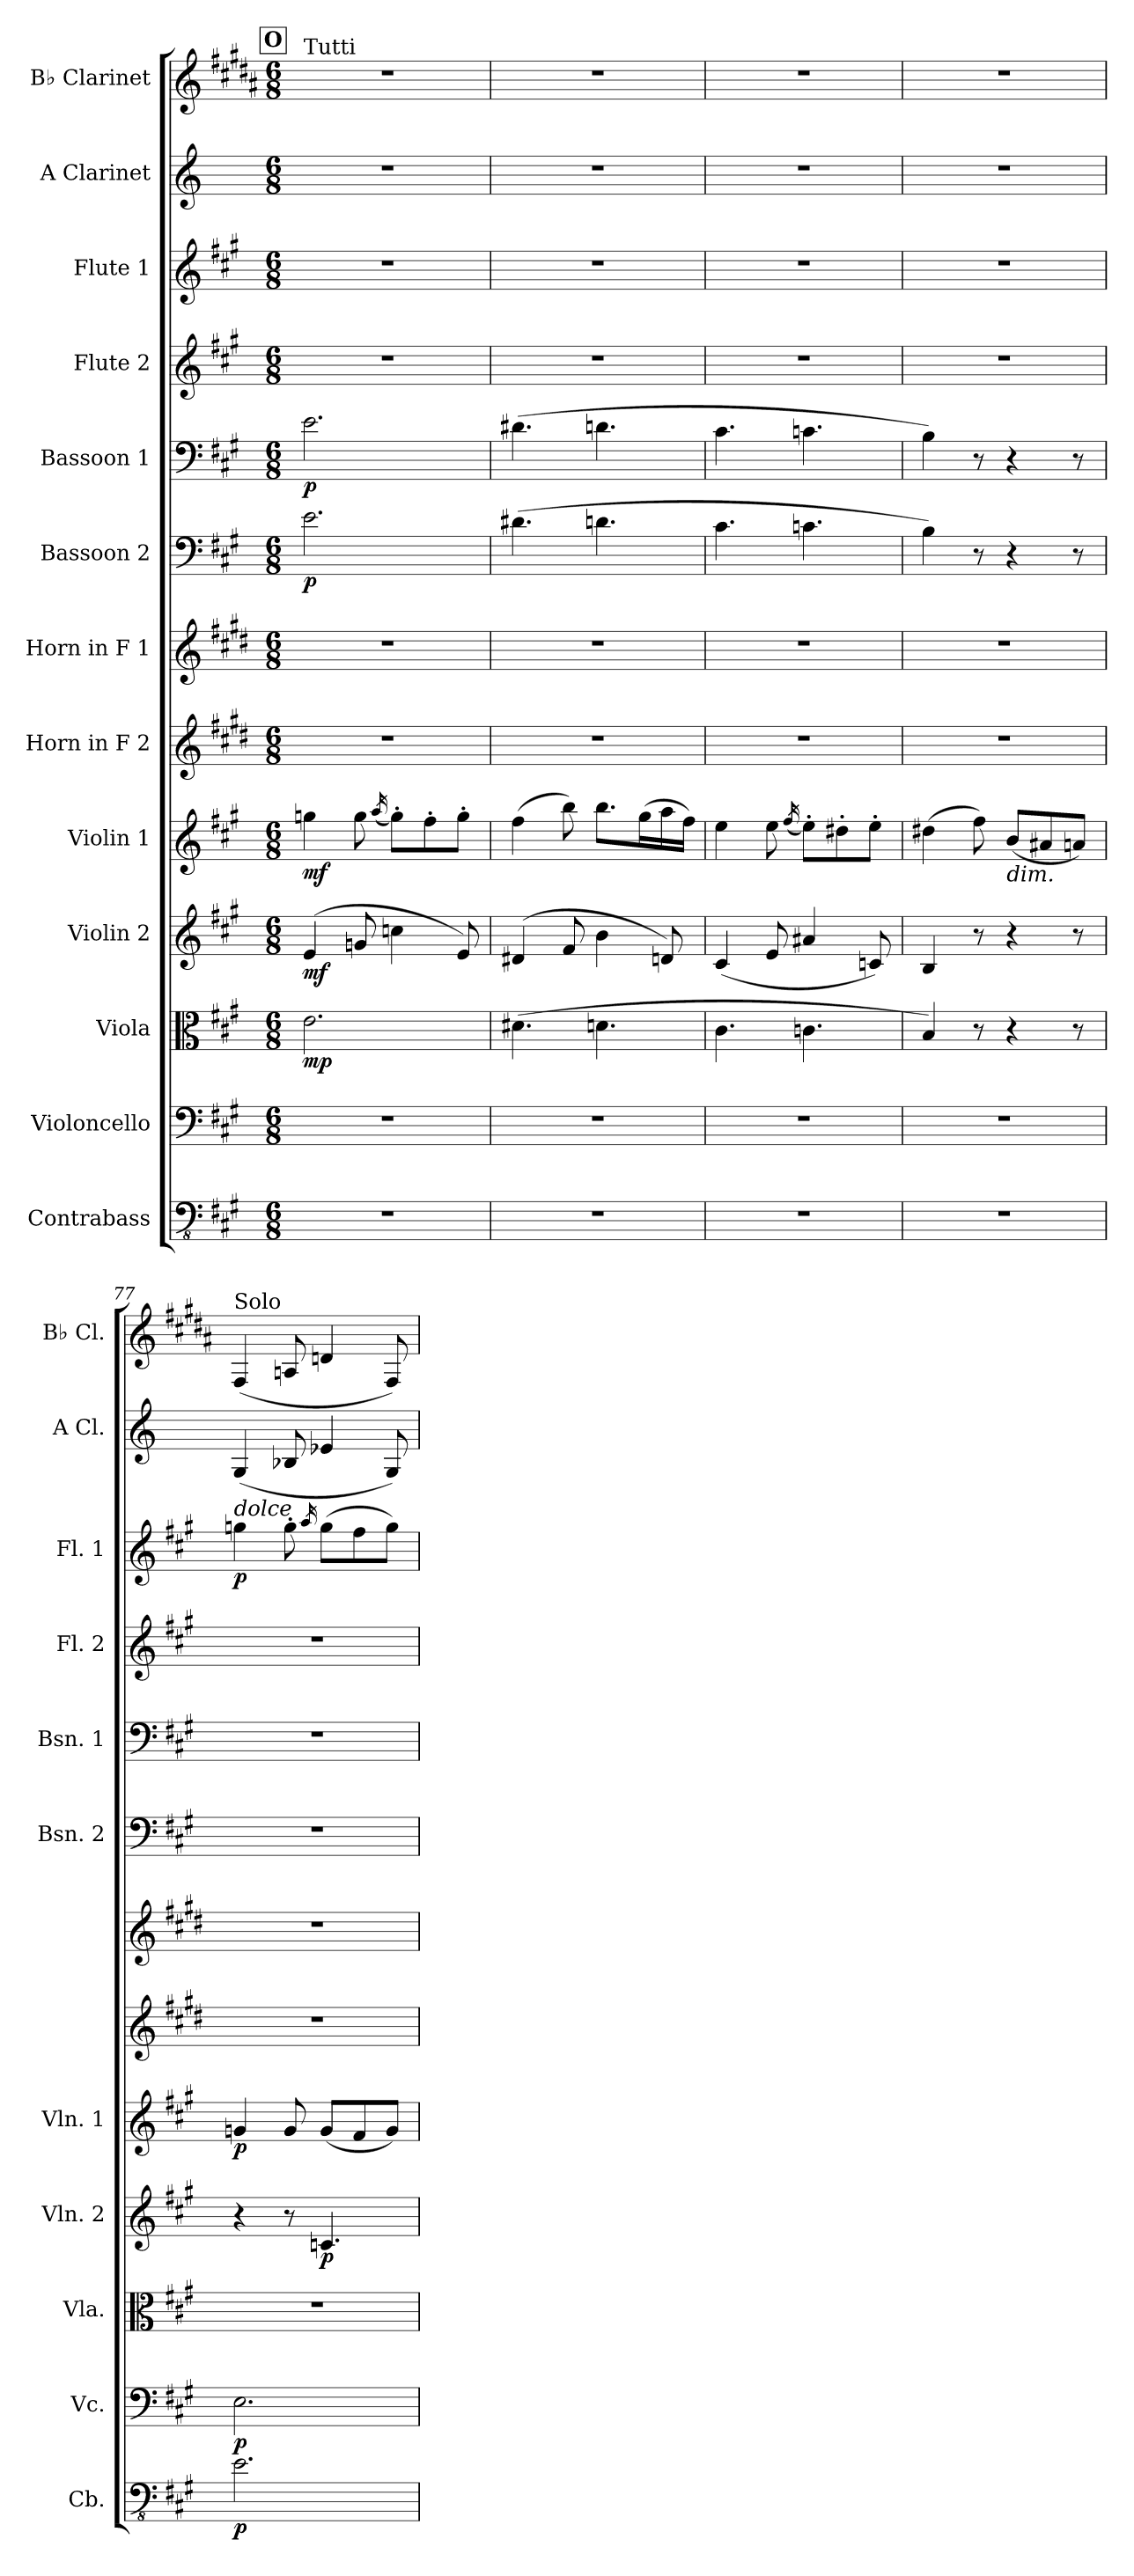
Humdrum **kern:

**kern	**dynam	**kern	**dynam	**kern	**dynam	**kern	**dynam	**kern	**dynam	**kern	**kern	**kern	**dynam	**kern	**dynam	**kern	**kern	**dynam	**kern	**kern
*part13	*part13	*part12	*part12	*part11	*part11	*part10	*part10	*part9	*part9	*part8	*part7	*part6	*part6	*part5	*part5	*part4	*part3	*part3	*part2	*part1
*staff13	*staff13	*staff12	*staff12	*staff11	*staff11	*staff10	*staff10	*staff9	*staff9	*staff8	*staff7	*staff6	*staff6	*staff5	*staff5	*staff4	*staff3	*staff3	*staff2	*staff1
*I"Contrabass	*	*I"Violoncello	*	*I"Viola	*	*I"Violin 2	*	*I"Violin 1	*	*I"Horn in F 2	*I"Horn in F 1	*I"Bassoon 2	*	*I"Bassoon 1	*	*I"Flute 2	*I"Flute 1	*	*I"A Clarinet	*I"B♭ Clarinet
*I'Cb.	*	*I'Vc.	*	*I'Vla.	*	*I'Vln. 2	*	*I'Vln. 1	*	*	*	*I'Bsn. 2	*	*I'Bsn. 1	*	*I'Fl. 2	*I'Fl. 1	*	*I'A Cl.	*I'B♭ Cl.
*clefFv4	*	*clefF4	*	*clefC3	*	*clefG2	*	*clefG2	*	*clefG2	*clefG2	*clefF4	*	*clefF4	*	*clefG2	*clefG2	*	*clefG2	*clefG2
*ITrd7c12	*	*	*	*	*	*	*	*	*	*ITrd4c7	*ITrd4c7	*	*	*	*	*	*	*	*ITrd2c3	*ITrd1c2
*k[f#c#g#]	*	*k[f#c#g#]	*	*k[f#c#g#]	*	*k[f#c#g#]	*	*k[f#c#g#]	*	*k[f#c#g#]	*k[f#c#g#]	*k[f#c#g#]	*	*k[f#c#g#]	*	*k[f#c#g#]	*k[f#c#g#]	*	*k[f#c#g#]	*k[f#c#g#]
*M6/8	*	*M6/8	*	*M6/8	*	*M6/8	*	*M6/8	*	*M6/8	*M6/8	*M6/8	*	*M6/8	*	*M6/8	*M6/8	*	*M6/8	*M6/8
!!LO:REH:place=s1:a:B:fs=14:t=O
=73	=73	=73	=73	=73	=73	=73	=73	=73	=73	=73	=73	=73	=73	=73	=73	=73	=73	=73	=73	=73
!	!	!	!	!	!	!	!	!	!	!	!	!	!	!	!	!	!	!	!	!LO:TX:t=Tutti
!	!	!	!	!	!LO:DY:b	!	!LO:DY:b	!	!LO:DY:b	!	!	!	!LO:DY:b	!	!LO:DY:b	!	!	!	!	!
2.r	.	2.r	.	2.e\	mp	(>4e/	mf	4ggn\	mf	2.r	2.r	2.e\	p	2.e\	p	2.r	2.r	.	2.r	2.r
.	.	.	.	.	.	8gn/	.	8gg\	.	.	.	.	.	.	.	.	.	.	.	.
.	.	.	.	.	.	.	.	(<16qaa/	.	.	.	.	.	.	.	.	.	.	.	.
.	.	.	.	.	.	4ccn\	.	8gg'\L)	.	.	.	.	.	.	.	.	.	.	.	.
.	.	.	.	.	.	.	.	8ff#'\	.	.	.	.	.	.	.	.	.	.	.	.
.	.	.	.	.	.	8e/)	.	8gg'\J	.	.	.	.	.	.	.	.	.	.	.	.
=74	=74	=74	=74	=74	=74	=74	=74	=74	=74	=74	=74	=74	=74	=74	=74	=74	=74	=74	=74	=74
2.r	.	2.r	.	(>4.d#X\	.	(>4d#X/	.	(>4ff#\	.	2.r	2.r	(>4.d#X\	.	(>4.d#X\	.	2.r	2.r	.	2.r	2.r
.	.	.	.	.	.	8f#/	.	8bb\)	.	.	.	.	.	.	.	.	.	.	.	.
.	.	.	.	4.dn\	.	4b\	.	8.bb\L	.	.	.	4.dn\	.	4.dn\	.	.	.	.	.	.
.	.	.	.	.	.	.	.	(>16gg#\L	.	.	.	.	.	.	.	.	.	.	.	.
.	.	.	.	.	.	8dn/)	.	16aa\	.	.	.	.	.	.	.	.	.	.	.	.
.	.	.	.	.	.	.	.	16ff#\JJ)	.	.	.	.	.	.	.	.	.	.	.	.
=75	=75	=75	=75	=75	=75	=75	=75	=75	=75	=75	=75	=75	=75	=75	=75	=75	=75	=75	=75	=75
2.r	.	2.r	.	4.c#\	.	(<4c#/	.	4ee\	.	2.r	2.r	4.c#\	.	4.c#\	.	2.r	2.r	.	2.r	2.r
.	.	.	.	.	.	8e/	.	8ee\	.	.	.	.	.	.	.	.	.	.	.	.
.	.	.	.	.	.	.	.	(<16qff#/	.	.	.	.	.	.	.	.	.	.	.	.
.	.	.	.	4.cn\	.	4a#X/	.	8ee'\L)	.	.	.	4.cn\	.	4.cn\	.	.	.	.	.	.
.	.	.	.	.	.	.	.	8dd#X'\	.	.	.	.	.	.	.	.	.	.	.	.
.	.	.	.	.	.	8cn/)	.	8ee'\J	.	.	.	.	.	.	.	.	.	.	.	.
!!LO:PB:g=z
=76	=76	=76	=76	=76	=76	=76	=76	=76	=76	=76	=76	=76	=76	=76	=76	=76	=76	=76	=76	=76
2.r	.	2.r	.	4B/)	.	4B/	.	(>4dd#X\	.	2.r	2.r	4B\)	.	4B\)	.	2.r	2.r	.	2.r	2.r
.	.	.	.	8r	.	8r	.	8ff#\)	.	.	.	8r	.	8r	.	.	.	.	.	.
!	!	!	!	!	!	!	!	!LO:TX:b:i:t=dim.	!	!	!	!	!	!	!	!	!	!	!	!
.	.	.	.	4r	.	4r	.	(<8b/L	.	.	.	4r	.	4r	.	.	.	.	.	.
.	.	.	.	.	.	.	.	8a#X/	.	.	.	.	.	.	.	.	.	.	.	.
.	.	.	.	8r	.	8r	.	8an/J)	.	.	.	8r	.	8r	.	.	.	.	.	.
=77	=77	=77	=77	=77	=77	=77	=77	=77	=77	=77	=77	=77	=77	=77	=77	=77	=77	=77	=77	=77
!	!	!	!	!	!	!	!	!	!	!	!	!	!	!	!	!	!	!	!	!LO:TX:t=Solo
!	!	!	!	!	!	!	!	!	!	!	!	!	!	!	!	!	!LO:TX:a:i:t=dolce	!	!	!
!	!LO:DY:b	!	!LO:DY:b	!	!	!	!	!	!LO:DY:b	!	!	!	!	!	!	!	!	!LO:DY:b	!	!
2.EE\	p	2.E\	p	2.r	.	4r	.	4gn/	p	2.r	2.r	2.r	.	2.r	.	2.r	4ggn\	p	(<4E/	(<4E/
.	.	.	.	.	.	8r	.	8g/	.	.	.	.	.	.	.	.	8gg'\	.	8Gn/	8Gn/
.	.	.	.	.	.	.	.	.	.	.	.	.	.	.	.	.	16qaa/	.	.	.
!	!	!	!	!	!	!	!LO:DY:b	!	!	!	!	!	!	!	!	!	!	!	!	!
.	.	.	.	.	.	4.cn/	p	(<8g/L	.	.	.	.	.	.	.	.	(>8gg\L	.	4cn/	4cn/
.	.	.	.	.	.	.	.	8f#/	.	.	.	.	.	.	.	.	8ff#\	.	.	.
.	.	.	.	.	.	.	.	8g/J)	.	.	.	.	.	.	.	.	8gg\J)	.	8E/)	8E/)
=	=	=	=	=	=	=	=	=	=	=	=	=	=	=	=	=	=	=	=	=
*-	*-	*-	*-	*-	*-	*-	*-	*-	*-	*-	*-	*-	*-	*-	*-	*-	*-	*-	*-	*-
